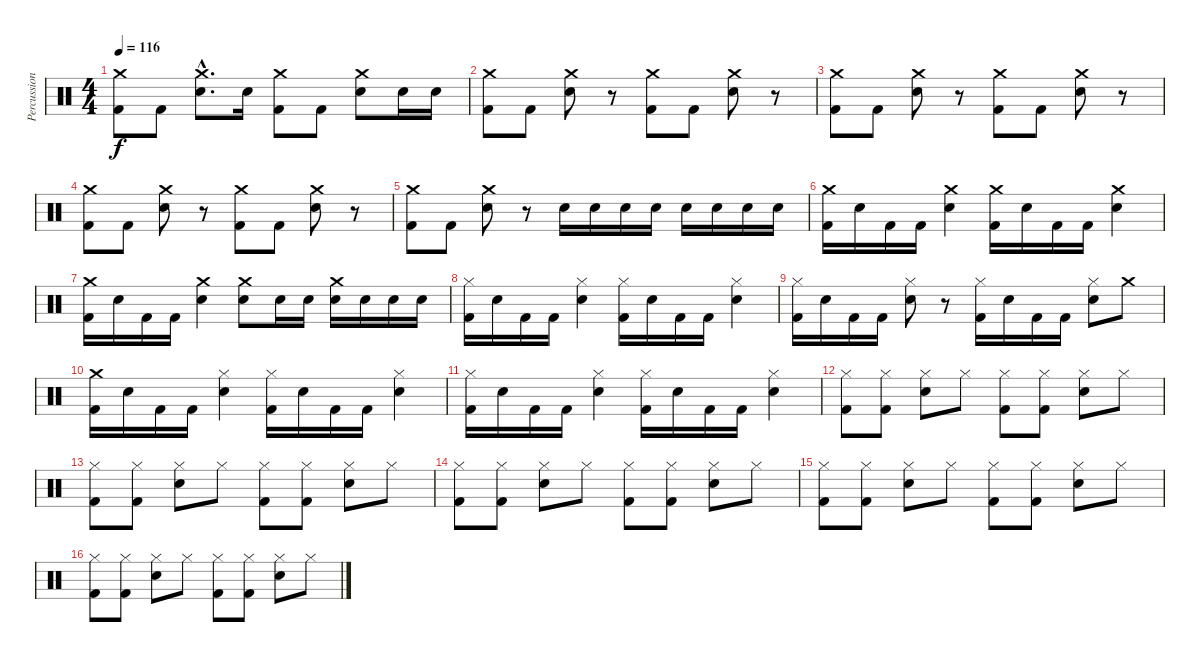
\track ("Percussion" "Percussion") {instrument percussion}
\staff {score}
\articulation defaults
\ts (4 4)
\tempo 116
\clef neutral
\ks c
("Crash medium (hit)" "Kick (hit) 2").8{dy f} "Kick (hit) 2".8 ("Crash medium (hit)"{hac} "Snare (hit) 2"{hac}).8{d} "Snare (hit) 2".16 ("Crash medium (hit)" "Kick (hit) 2").8 "Kick (hit) 2".8 ("Crash medium (hit)" "Snare (hit) 2").8 "Snare (hit) 2".16 "Snare (hit) 2".16 |
("Crash medium (hit)" "Kick (hit) 2").8 "Kick (hit) 2".8 ("Crash medium (hit)" "Snare (hit) 2").8 r.8 ("Crash medium (hit)" "Kick (hit) 2").8 "Kick (hit) 2".8 ("Crash medium (hit)" "Snare (hit) 2").8 r.8 |
("Crash medium (hit)" "Kick (hit) 2").8 "Kick (hit) 2".8 ("Crash medium (hit)" "Snare (hit) 2").8 r.8 ("Crash medium (hit)" "Kick (hit) 2").8 "Kick (hit) 2".8 ("Crash medium (hit)" "Snare (hit) 2").8 r.8 |
("Crash medium (hit)" "Kick (hit) 2").8 "Kick (hit) 2".8 ("Crash medium (hit)" "Snare (hit) 2").8 r.8 ("Crash medium (hit)" "Kick (hit) 2").8 "Kick (hit) 2".8 ("Crash medium (hit)" "Snare (hit) 2").8 r.8 |
("Crash medium (hit)" "Kick (hit) 2").8 "Kick (hit) 2".8 ("Crash medium (hit)" "Snare (hit) 2").8 r.8 "Snare (hit) 2".16 "Snare (hit) 2".16 "Snare (hit) 2".16 "Snare (hit) 2".16 "Snare (hit) 2".16 "Snare (hit) 2".16 "Snare (hit) 2".16 "Snare (hit) 2".16 |
("Crash medium (hit)" "Kick (hit) 2").16 "Snare (hit) 2".16 "Kick (hit) 2".16 "Kick (hit) 2".16 ("Crash medium (hit)" "Snare (hit) 2").4 ("Crash medium (hit)" "Kick (hit) 2").16 "Snare (hit) 2".16 "Kick (hit) 2".16 "Kick (hit) 2".16 ("Crash medium (hit)" "Snare (hit) 2").4 |
("Crash medium (hit)" "Kick (hit) 2").16 "Snare (hit) 2".16 "Kick (hit) 2".16 "Kick (hit) 2".16 ("Crash medium (hit)" "Snare (hit) 2").4 ("Crash medium (hit)" "Snare (hit) 2").8 "Snare (hit) 2".16 "Snare (hit) 2".16 ("Crash medium (hit)" "Snare (hit) 2").16 "Snare (hit) 2".16 "Snare (hit) 2".16 "Snare (hit) 2".16 |
("Hi-Hat (closed)" "Kick (hit) 2").16 "Snare (hit) 2".16 "Kick (hit) 2".16 "Kick (hit) 2".16 ("Hi-Hat (closed)" "Snare (hit) 2").4 ("Hi-Hat (closed)" "Kick (hit) 2").16 "Snare (hit) 2".16 "Kick (hit) 2".16 "Kick (hit) 2".16 ("Hi-Hat (closed)" "Snare (hit) 2").4 |
("Hi-Hat (closed)" "Kick (hit) 2").16 "Snare (hit) 2".16 "Kick (hit) 2".16 "Kick (hit) 2".16 ("Hi-Hat (closed)" "Snare (hit) 2").8 r.8 ("Hi-Hat (closed)" "Kick (hit) 2").16 "Snare (hit) 2".16 "Kick (hit) 2".16 "Kick (hit) 2".16 ("Hi-Hat (closed)" "Snare (hit) 2").8 "Crash medium (hit)".8 |
("Crash medium (hit)" "Kick (hit) 2").16 "Snare (hit) 2".16 "Kick (hit) 2".16 "Kick (hit) 2".16 ("Hi-Hat (closed)" "Snare (hit) 2").4 ("Hi-Hat (closed)" "Kick (hit) 2").16 "Snare (hit) 2".16 "Kick (hit) 2".16 "Kick (hit) 2".16 ("Hi-Hat (closed)" "Snare (hit) 2").4 |
("Hi-Hat (closed)" "Kick (hit) 2").16 "Snare (hit) 2".16 "Kick (hit) 2".16 "Kick (hit) 2".16 ("Hi-Hat (closed)" "Snare (hit) 2").4 ("Hi-Hat (closed)" "Kick (hit) 2").16 "Snare (hit) 2".16 "Kick (hit) 2".16 "Kick (hit) 2".16 ("Hi-Hat (closed)" "Snare (hit) 2").4 |
("Hi-Hat (closed)" "Kick (hit) 2").8 ("Hi-Hat (closed)" "Kick (hit) 2").8 ("Hi-Hat (closed)" "Snare (hit) 2").8 "Hi-Hat (closed)".8 ("Hi-Hat (closed)" "Kick (hit) 2").8 ("Hi-Hat (closed)" "Kick (hit) 2").8 ("Hi-Hat (closed)" "Snare (hit) 2").8 "Hi-Hat (closed)".8 |
("Hi-Hat (closed)" "Kick (hit) 2").8 ("Hi-Hat (closed)" "Kick (hit) 2").8 ("Hi-Hat (closed)" "Snare (hit) 2").8 "Hi-Hat (closed)".8 ("Hi-Hat (closed)" "Kick (hit) 2").8 ("Hi-Hat (closed)" "Kick (hit) 2").8 ("Hi-Hat (closed)" "Snare (hit) 2").8 "Hi-Hat (closed)".8 |
("Hi-Hat (closed)" "Kick (hit) 2").8 ("Hi-Hat (closed)" "Kick (hit) 2").8 ("Hi-Hat (closed)" "Snare (hit) 2").8 "Hi-Hat (closed)".8 ("Hi-Hat (closed)" "Kick (hit) 2").8 ("Hi-Hat (closed)" "Kick (hit) 2").8 ("Hi-Hat (closed)" "Snare (hit) 2").8 "Hi-Hat (closed)".8 |
("Hi-Hat (closed)" "Kick (hit) 2").8 ("Hi-Hat (closed)" "Kick (hit) 2").8 ("Hi-Hat (closed)" "Snare (hit) 2").8 "Hi-Hat (closed)".8 ("Hi-Hat (closed)" "Kick (hit) 2").8 ("Hi-Hat (closed)" "Kick (hit) 2").8 ("Hi-Hat (closed)" "Snare (hit) 2").8 "Hi-Hat (closed)".8 |
("Hi-Hat (closed)" "Kick (hit) 2").8 ("Hi-Hat (closed)" "Kick (hit) 2").8 ("Hi-Hat (closed)" "Snare (hit) 2").8 "Hi-Hat (closed)".8 ("Hi-Hat (closed)" "Kick (hit) 2").8 ("Hi-Hat (closed)" "Kick (hit) 2").8 ("Hi-Hat (closed)" "Snare (hit) 2").8 "Hi-Hat (closed)".8
